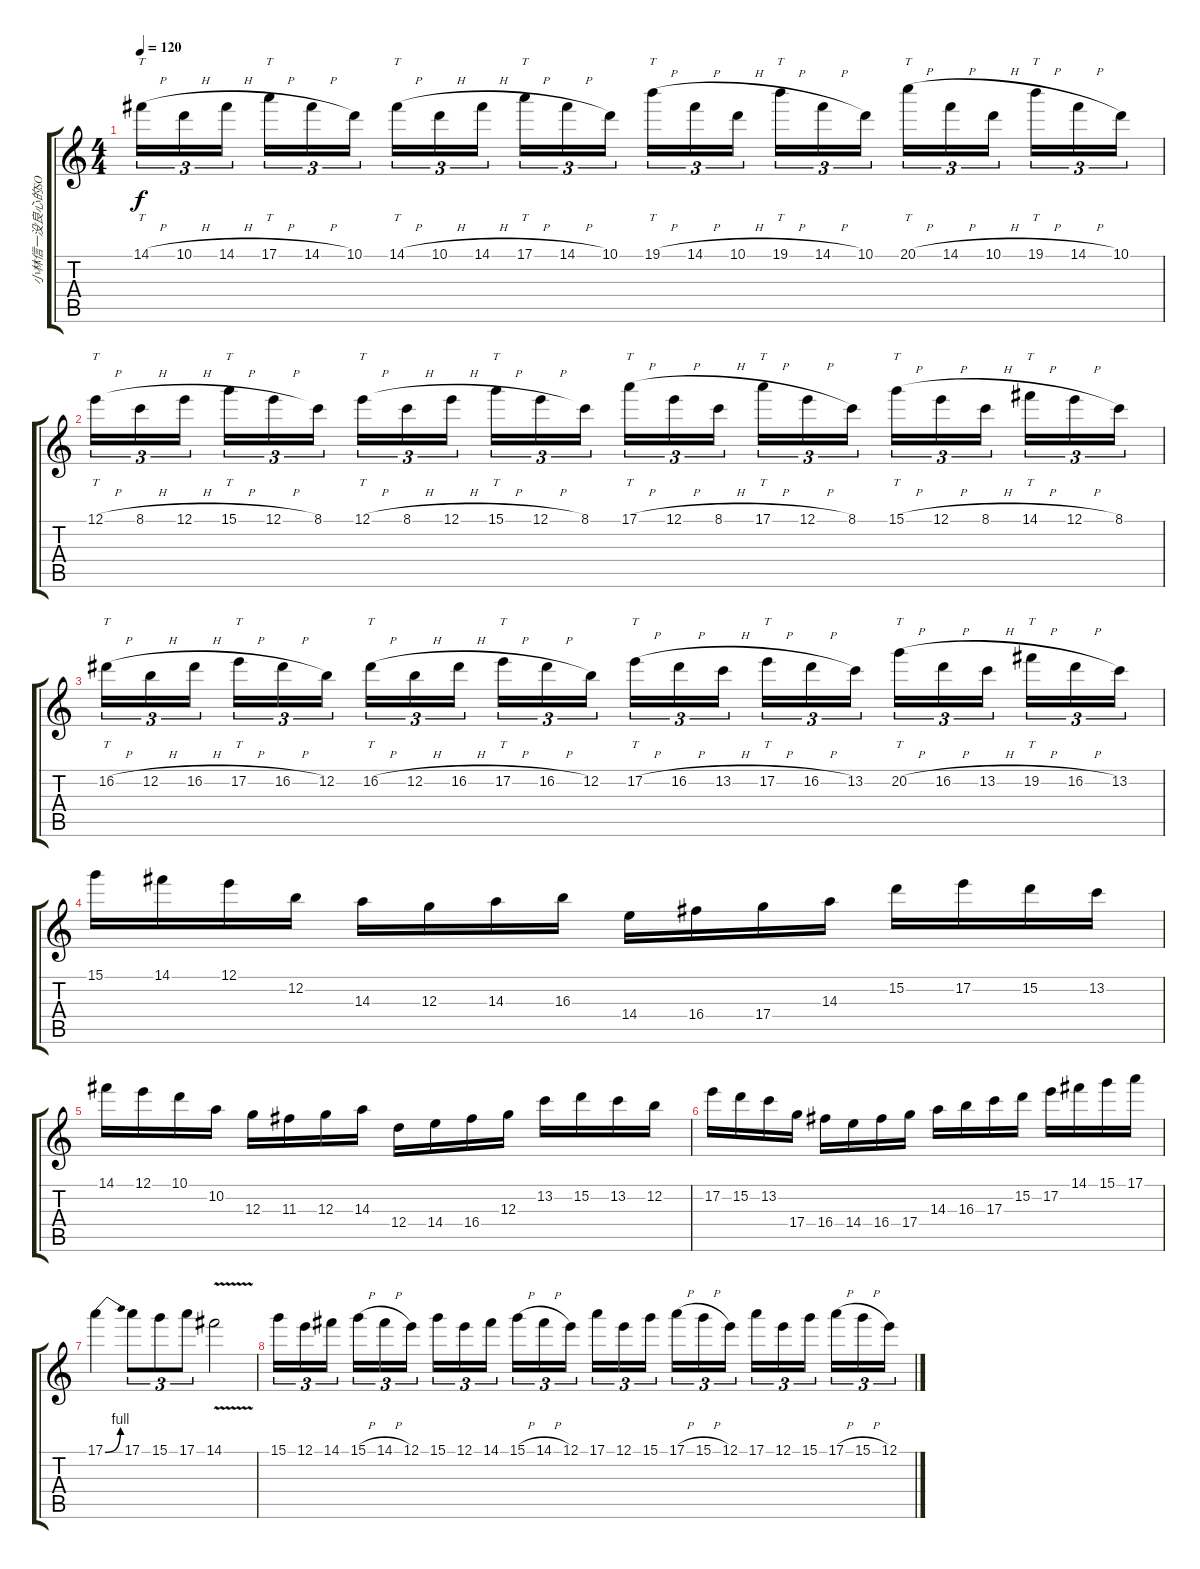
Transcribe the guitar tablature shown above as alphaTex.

\track ("小林信一没良心的SOLO" "小林信一没良心的SO") {instrument distortionguitar}
\staff {score tabs}
\tuning (E4 B3 G3 D3 A2 E2) {hide}
\ts (4 4)
\tempo 120
\clef g2
\ks c
14.1{h}.16{tt tu (3 2) dy f} 10.1{h}.16{tu (3 2)} 14.1{h}.16{tu (3 2) beam splitsecondary} 17.1{h}.16{tt tu (3 2)} 14.1{h}.16{tu (3 2)} 10.1.16{tu (3 2)} 14.1{h}.16{tt tu (3 2)} 10.1{h}.16{tu (3 2)} 14.1{h}.16{tu (3 2) beam splitsecondary} 17.1{h}.16{tt tu (3 2)} 14.1{h}.16{tu (3 2)} 10.1.16{tu (3 2)} 19.1{h}.16{tt tu (3 2)} 14.1{h}.16{tu (3 2)} 10.1{h}.16{tu (3 2) beam splitsecondary} 19.1{h}.16{tt tu (3 2)} 14.1{h}.16{tu (3 2)} 10.1.16{tu (3 2)} 20.1{h}.16{tt tu (3 2)} 14.1{h}.16{tu (3 2)} 10.1{h}.16{tu (3 2) beam splitsecondary} 19.1{h}.16{tt tu (3 2)} 14.1{h}.16{tu (3 2)} 10.1.16{tu (3 2)} |
12.1{h}.16{tt tu (3 2)} 8.1{h}.16{tu (3 2)} 12.1{h}.16{tu (3 2) beam splitsecondary} 15.1{h}.16{tt tu (3 2)} 12.1{h}.16{tu (3 2)} 8.1.16{tu (3 2)} 12.1{h}.16{tt tu (3 2)} 8.1{h}.16{tu (3 2)} 12.1{h}.16{tu (3 2) beam splitsecondary} 15.1{h}.16{tt tu (3 2)} 12.1{h}.16{tu (3 2)} 8.1.16{tu (3 2)} 17.1{h}.16{tt tu (3 2)} 12.1{h}.16{tu (3 2)} 8.1{h}.16{tu (3 2) beam splitsecondary} 17.1{h}.16{tt tu (3 2)} 12.1{h}.16{tu (3 2)} 8.1.16{tu (3 2)} 15.1{h}.16{tt tu (3 2)} 12.1{h}.16{tu (3 2)} 8.1{h}.16{tu (3 2) beam splitsecondary} 14.1{h}.16{tt tu (3 2)} 12.1{h}.16{tu (3 2)} 8.1.16{tu (3 2)} |
16.2{h}.16{tt tu (3 2)} 12.2{h}.16{tu (3 2)} 16.2{h}.16{tu (3 2) beam splitsecondary} 17.2{h}.16{tt tu (3 2)} 16.2{h}.16{tu (3 2)} 12.2.16{tu (3 2)} 16.2{h}.16{tt tu (3 2)} 12.2{h}.16{tu (3 2)} 16.2{h}.16{tu (3 2) beam splitsecondary} 17.2{h}.16{tt tu (3 2)} 16.2{h}.16{tu (3 2)} 12.2.16{tu (3 2)} 17.2{h}.16{tt tu (3 2)} 16.2{h}.16{tu (3 2)} 13.2{h}.16{tu (3 2) beam splitsecondary} 17.2{h}.16{tt tu (3 2)} 16.2{h}.16{tu (3 2)} 13.2.16{tu (3 2)} 20.2{h}.16{tt tu (3 2)} 16.2{h}.16{tu (3 2)} 13.2{h}.16{tu (3 2) beam splitsecondary} 19.2{h}.16{tt tu (3 2)} 16.2{h}.16{tu (3 2)} 13.2.16{tu (3 2)} |
15.1.16 14.1.16 12.1.16 12.2.16 14.3.16 12.3.16 14.3.16 16.3.16 14.4.16 16.4.16 17.4.16 14.3.16 15.2.16 17.2.16 15.2.16 13.2.16 |
14.1.16 12.1.16 10.1.16 10.2.16 12.3.16 11.3.16 12.3.16 14.3.16 12.4.16 14.4.16 16.4.16 12.3.16 13.2.16 15.2.16 13.2.16 12.2.16 |
17.2.16 15.2.16 13.2.16 17.4.16 16.4.16 14.4.16 16.4.16 17.4.16 14.3.16 16.3.16 17.3.16 15.2.16 17.2.16 14.1.16 15.1.16 17.1.16 |
17.1{be (bend 0 0 60 4)}.4 17.1.8{tu (3 2)} 15.1.8{tu (3 2)} 17.1.8{tu (3 2)} 14.1{v}.2 |
15.1.16{tu (3 2)} 12.1.16{tu (3 2)} 14.1.16{tu (3 2) beam splitsecondary} 15.1{h}.16{tu (3 2)} 14.1{h}.16{tu (3 2)} 12.1.16{tu (3 2)} 15.1.16{tu (3 2)} 12.1.16{tu (3 2)} 14.1.16{tu (3 2) beam splitsecondary} 15.1{h}.16{tu (3 2)} 14.1{h}.16{tu (3 2)} 12.1.16{tu (3 2)} 17.1.16{tu (3 2)} 12.1.16{tu (3 2)} 15.1.16{tu (3 2) beam splitsecondary} 17.1{h}.16{tu (3 2)} 15.1{h}.16{tu (3 2)} 12.1.16{tu (3 2)} 17.1.16{tu (3 2)} 12.1.16{tu (3 2)} 15.1.16{tu (3 2) beam splitsecondary} 17.1{h}.16{tu (3 2)} 15.1{h}.16{tu (3 2)} 12.1.16{tu (3 2)}
